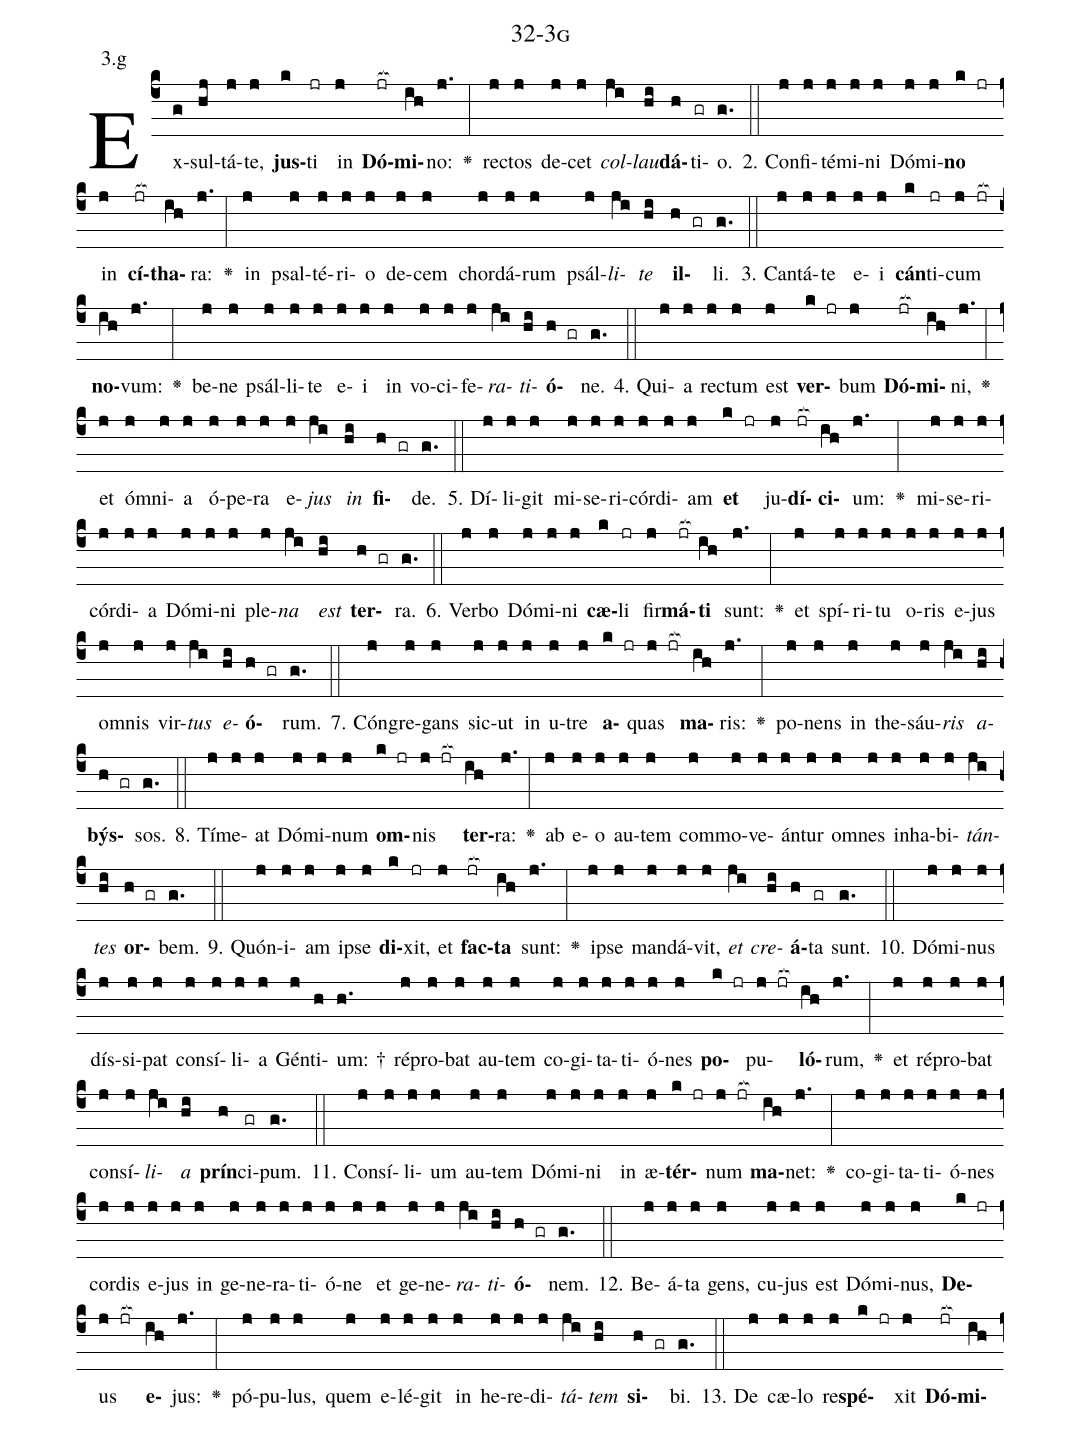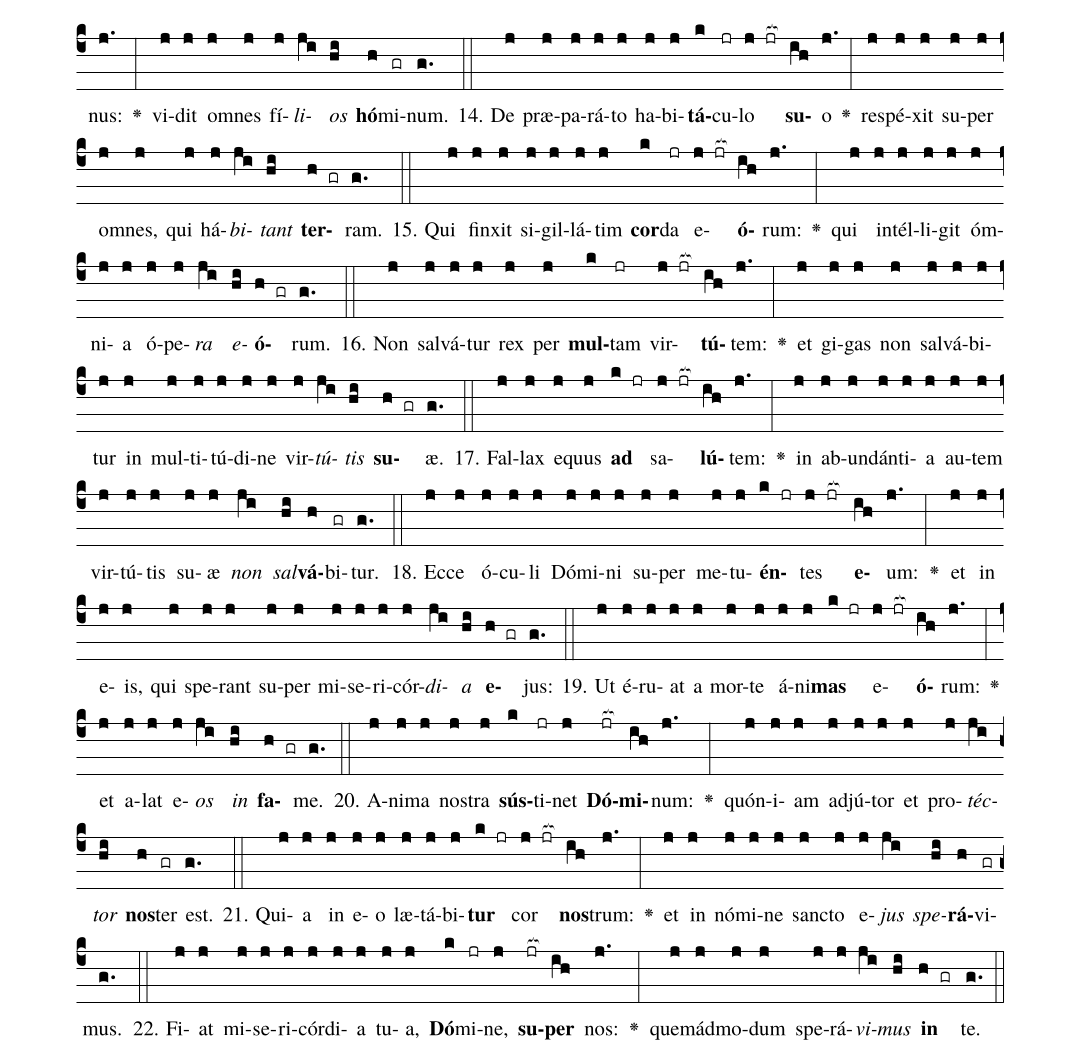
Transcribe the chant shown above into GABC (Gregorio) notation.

name: 32-3g;
annotation: 3.g;
%%
(c4)Ex(g)sul(hj)tá(j)te,(j) <b>jus</b>(k)ti(jr) in(j) <b>Dó</b>(jr[ocb:1{])<b>mi</b>(ih[ocb:0}])no:(j.) <v>\greheightstar</v>(:) rec(j)tos(j) de(j)cet(j) <i>col</i>(ji)<i>lau</i>(hi)<b>dá</b>(h)ti(gr)o.(g.) (::)
2. Con(j)fi(j)té(j)mi(j)ni(j) Dó(j)mi(j)<b>no</b>(k jr) in(j) <b>cí</b>(jr[ocb:1{])<b>tha</b>(ih[ocb:0}])ra:(j.) <v>\greheightstar</v>(:) in(j) psal(j)té(j)ri(j)o(j) de(j)cem(j) chor(j)dá(j)rum(j) psál(j)<i>li</i>(ji)<i>te</i>(hi) <b>il</b>(h gr)li.(g.) (::)
3. Can(j)tá(j)te(j) e(j)i(j) <b>cán</b>(k)ti(jr)cum(j jr[ocb:1{]) <b>no</b>(ih[ocb:0}])vum:(j.) <v>\greheightstar</v>(:) be(j)ne(j) psál(j)li(j)te(j) e(j)i(j) in(j) vo(j)ci(j)fe(j)<i>ra</i>(ji)<i>ti</i>(hi)<b>ó</b>(h gr)ne.(g.) (::)
4. Qui(j)a(j) rec(j)tum(j) est(j) <b>ver</b>(k jr)bum(j) <b>Dó</b>(jr[ocb:1{])<b>mi</b>(ih[ocb:0}])ni,(j.) <v>\greheightstar</v>(:) et(j) óm(j)ni(j)a(j) ó(j)pe(j)ra(j) e(j)<i>jus</i>(ji) <i>in</i>(hi) <b>fi</b>(h gr)de.(g.) (::)
5. Dí(j)li(j)git(j) mi(j)se(j)ri(j)cór(j)di(j)am(j) <b>et</b>(k jr) ju(j)<b>dí</b>(jr[ocb:1{])<b>ci</b>(ih[ocb:0}])um:(j.) <v>\greheightstar</v>(:) mi(j)se(j)ri(j)cór(j)di(j)a(j) Dó(j)mi(j)ni(j) ple(j)<i>na</i>(ji) <i>est</i>(hi) <b>ter</b>(h gr)ra.(g.) (::)
6. Ver(j)bo(j) Dó(j)mi(j)ni(j) <b>cæ</b>(k)li(jr) fir(j)<b>má</b>(jr[ocb:1{])<b>ti</b>(ih[ocb:0}]) sunt:(j.) <v>\greheightstar</v>(:) et(j) spí(j)ri(j)tu(j) o(j)ris(j) e(j)jus(j) om(j)nis(j) vir(j)<i>tus</i>(ji) <i>e</i>(hi)<b>ó</b>(h gr)rum.(g.) (::)
7. Cón(j)gre(j)gans(j) sic(j)ut(j) in(j) u(j)tre(j) <b>a</b>(k jr)quas(j jr[ocb:1{]) <b>ma</b>(ih[ocb:0}])ris:(j.) <v>\greheightstar</v>(:) po(j)nens(j) in(j) the(j)sáu(j)<i>ris</i>(ji) <i>a</i>(hi)<b>býs</b>(h gr)sos.(g.) (::)
8. Tí(j)me(j)at(j) Dó(j)mi(j)num(j) <b>om</b>(k jr)nis(j jr[ocb:1{]) <b>ter</b>(ih[ocb:0}])ra:(j.) <v>\greheightstar</v>(:) ab(j) e(j)o(j) au(j)tem(j) com(j)mo(j)ve(j)án(j)tur(j) om(j)nes(j) in(j)ha(j)bi(j)<i>tán</i>(ji)<i>tes</i>(hi) <b>or</b>(h gr)bem.(g.) (::)
9. Quón(j)i(j)am(j) ip(j)se(j) <b>di</b>(k)xit,(jr) et(j) <b>fac</b>(jr[ocb:1{])<b>ta</b>(ih[ocb:0}]) sunt:(j.) <v>\greheightstar</v>(:) ip(j)se(j) man(j)dá(j)vit,(j) <i>et</i>(ji) <i>cre</i>(hi)<b>á</b>(h)ta(gr) sunt.(g.) (::)
10. Dó(j)mi(j)nus(j) dís(j)si(j)pat(j) con(j)sí(j)li(j)a(j) Gén(j)ti(h)um: †(h.) ré(j)pro(j)bat(j) au(j)tem(j) co(j)gi(j)ta(j)ti(j)ó(j)nes(j) <b>po</b>(k jr)pu(j jr[ocb:1{])<b>ló</b>(ih[ocb:0}])rum,(j.) <v>\greheightstar</v>(:) et(j) ré(j)pro(j)bat(j) con(j)sí(j)<i>li</i>(ji)<i>a</i>(hi) <b>prín</b>(h)ci(gr)pum.(g.) (::)
11. Con(j)sí(j)li(j)um(j) au(j)tem(j) Dó(j)mi(j)ni(j) in(j) æ(j)<b>tér</b>(k jr)num(j jr[ocb:1{]) <b>ma</b>(ih[ocb:0}])net:(j.) <v>\greheightstar</v>(:) co(j)gi(j)ta(j)ti(j)ó(j)nes(j) cor(j)dis(j) e(j)jus(j) in(j) ge(j)ne(j)ra(j)ti(j)ó(j)ne(j) et(j) ge(j)ne(j)<i>ra</i>(ji)<i>ti</i>(hi)<b>ó</b>(h gr)nem.(g.) (::)
12. Be(j)á(j)ta(j) gens,(j) cu(j)jus(j) est(j) Dó(j)mi(j)nus,(j) <b>De</b>(k jr)us(j jr[ocb:1{]) <b>e</b>(ih[ocb:0}])jus:(j.) <v>\greheightstar</v>(:) pó(j)pu(j)lus,(j) quem(j) e(j)lé(j)git(j) in(j) he(j)re(j)di(j)<i>tá</i>(ji)<i>tem</i>(hi) <b>si</b>(h gr)bi.(g.) (::)
13. De(j) cæ(j)lo(j) re(j)<b>spé</b>(k jr)xit(j) <b>Dó</b>(jr[ocb:1{])<b>mi</b>(ih[ocb:0}])nus:(j.) <v>\greheightstar</v>(:) vi(j)dit(j) om(j)nes(j) fí(j)<i>li</i>(ji)<i>os</i>(hi) <b>hó</b>(h)mi(gr)num.(g.) (::)
14. De(j) præ(j)pa(j)rá(j)to(j) ha(j)bi(j)<b>tá</b>(k)cu(jr)lo(j jr[ocb:1{]) <b>su</b>(ih[ocb:0}])o(j.) <v>\greheightstar</v>(:) re(j)spé(j)xit(j) su(j)per(j) om(j)nes,(j) qui(j) há(j)<i>bi</i>(ji)<i>tant</i>(hi) <b>ter</b>(h gr)ram.(g.) (::)
15. Qui(j) fin(j)xit(j) si(j)gil(j)lá(j)tim(j) <b>cor</b>(k)da(jr) e(j jr[ocb:1{])<b>ó</b>(ih[ocb:0}])rum:(j.) <v>\greheightstar</v>(:) qui(j) in(j)tél(j)li(j)git(j) óm(j)ni(j)a(j) ó(j)pe(j)<i>ra</i>(ji) <i>e</i>(hi)<b>ó</b>(h gr)rum.(g.) (::)
16. Non(j) sal(j)vá(j)tur(j) rex(j) per(j) <b>mul</b>(k)tam(jr) vir(j jr[ocb:1{])<b>tú</b>(ih[ocb:0}])tem:(j.) <v>\greheightstar</v>(:) et(j) gi(j)gas(j) non(j) sal(j)vá(j)bi(j)tur(j) in(j) mul(j)ti(j)tú(j)di(j)ne(j) vir(j)<i>tú</i>(ji)<i>tis</i>(hi) <b>su</b>(h gr)æ.(g.) (::)
17. Fal(j)lax(j) e(j)quus(j) <b>ad</b>(k jr) sa(j jr[ocb:1{])<b>lú</b>(ih[ocb:0}])tem:(j.) <v>\greheightstar</v>(:) in(j) ab(j)un(j)dán(j)ti(j)a(j) au(j)tem(j) vir(j)tú(j)tis(j) su(j)æ(j) <i>non</i>(ji) <i>sal</i>(hi)<b>vá</b>(h)bi(gr)tur.(g.) (::)
18. Ec(j)ce(j) ó(j)cu(j)li(j) Dó(j)mi(j)ni(j) su(j)per(j) me(j)tu(j)<b>én</b>(k jr)tes(j jr[ocb:1{]) <b>e</b>(ih[ocb:0}])um:(j.) <v>\greheightstar</v>(:) et(j) in(j) e(j)is,(j) qui(j) spe(j)rant(j) su(j)per(j) mi(j)se(j)ri(j)cór(j)<i>di</i>(ji)<i>a</i>(hi) <b>e</b>(h gr)jus:(g.) (::)
19. Ut(j) é(j)ru(j)at(j) a(j) mor(j)te(j) á(j)ni(j)<b>mas</b>(k jr) e(j jr[ocb:1{])<b>ó</b>(ih[ocb:0}])rum:(j.) <v>\greheightstar</v>(:) et(j) a(j)lat(j) e(j)<i>os</i>(ji) <i>in</i>(hi) <b>fa</b>(h gr)me.(g.) (::)
20. A(j)ni(j)ma(j) nos(j)tra(j) <b>sús</b>(k)ti(jr)net(j) <b>Dó</b>(jr[ocb:1{])<b>mi</b>(ih[ocb:0}])num:(j.) <v>\greheightstar</v>(:) quón(j)i(j)am(j) ad(j)jú(j)tor(j) et(j) pro(j)<i>téc</i>(ji)<i>tor</i>(hi) <b>nos</b>(h)ter(gr) est.(g.) (::)
21. Qui(j)a(j) in(j) e(j)o(j) læ(j)tá(j)bi(j)<b>tur</b>(k jr) cor(j jr[ocb:1{]) <b>nos</b>(ih[ocb:0}])trum:(j.) <v>\greheightstar</v>(:) et(j) in(j) nó(j)mi(j)ne(j) sanc(j)to(j) e(j)<i>jus</i>(ji) <i>spe</i>(hi)<b>rá</b>(h)vi(gr)mus.(g.) (::)
22. Fi(j)at(j) mi(j)se(j)ri(j)cór(j)di(j)a(j) tu(j)a,(j) <b>Dó</b>(k)mi(jr)ne,(j) <b>su</b>(jr[ocb:1{])<b>per</b>(ih[ocb:0}]) nos:(j.) <v>\greheightstar</v>(:) quem(j)ád(j)mo(j)dum(j) spe(j)rá(j)<i>vi</i>(ji)<i>mus</i>(hi) <b>in</b>(h gr) te.(g.) (::)
